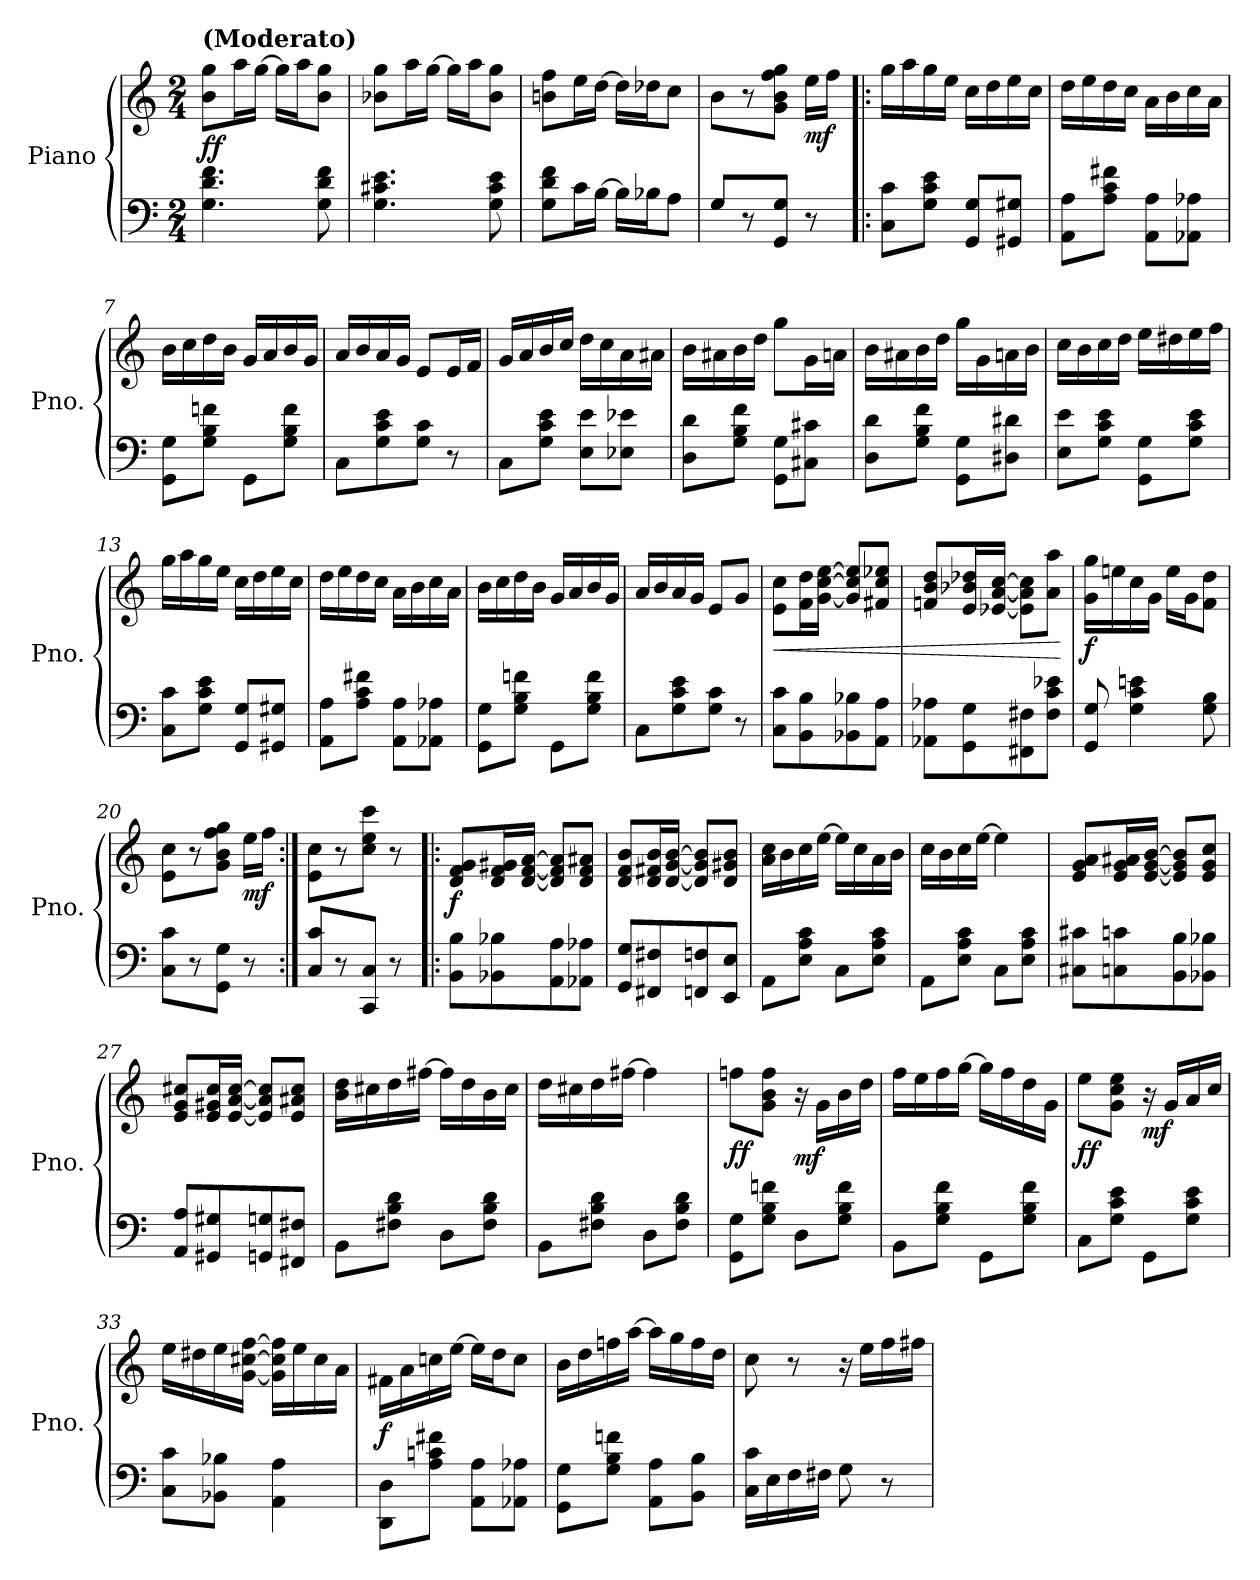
**kern	**kern	**dynam
*part1	*part1	*part1
*staff2	*staff1	*staff1/2
*I"Piano	*	*
*I'Pno.	*	*
*clefF4	*clefG2	*
*k[]	*k[]	*
*M2/4	*M2/4	*
*MM96	*MM96	*
=1	=1	=1
!	!LO:TX:a:B:t=(Moderato)	!
!	!	!LO:DY:b
4.G\ 4.d\ 4.f\	8b\ 8gg\L	ff
.	16aa\L	.
.	[16gg\JJ	.
.	16gg\LL]	.
.	16aa\J	.
8G\ 8d\ 8f\	8b\ 8gg\J	.
=2	=2	=2
4.G\ 4.c#X\ 4.e\	8b-X\ 8gg\L	.
.	16aa\L	.
.	[16gg\JJ	.
.	16gg\LL]	.
.	16aa\J	.
8G\ 8c#\ 8e\	8b-\ 8gg\J	.
=3	=3	=3
8G\ 8d\ 8f\L	8bn\ 8ff\L	.
16c\L	16ee\L	.
[16B\JJ	[16dd\JJ	.
16B\LL]	16dd\LL]	.
16B-X\J	16dd-X\J	.
8A\J	8cc\J	.
=4	=4	=4
8G/L	8b\L	.
8r	8r	.
!	!	!LO:DY:b
8GG/ 8G/J	8g\ 8b\ 8ff\ 8gg\J	other-dynamics
!	!	!LO:DY:b
8r	16ee\LL	mf
.	16ff\JJ	.
!!LO:LB:g=z
=5!|:	=5!|:	=5!|:
8C\ 8c\L	16gg\LL	.
.	16aa\	.
8G\ 8c\ 8e\J	16gg\	.
.	16ee\JJ	.
8GG/ 8G/L	16cc\LL	.
.	16dd\	.
8GG#X/ 8G#X/J	16ee\	.
.	16cc\JJ	.
=6	=6	=6
8AA\ 8A\L	16dd\LL	.
.	16ee\	.
8A\ 8c\ 8f#X\J	16dd\	.
.	16cc\JJ	.
8AA\ 8A\L	16a\LL	.
.	16b\	.
8AA-X\ 8A-X\J	16cc\	.
.	16a\JJ	.
=7	=7	=7
8GG\ 8G\L	16b\LL	.
.	16cc\	.
8G\ 8B\ 8fn\J	16dd\	.
.	16b\JJ	.
8GG\L	16g/LL	.
.	16a/	.
8G\ 8B\ 8f\J	16b/	.
.	16g/JJ	.
=8	=8	=8
8C\L	16a/LL	.
.	16b/	.
8G\ 8c\ 8e\	16a/	.
.	16g/JJ	.
8G\ 8c\J	8e/L	.
8r	16e/L	.
.	16f/JJ	.
!!LO:LB:g=z
=9	=9	=9
8C\L	16g/LL	.
.	16a/	.
8G\ 8c\ 8e\J	16b/	.
.	16cc/JJ	.
8E\ 8e\L	16dd\LL	.
.	16cc\	.
8E-X\ 8e-X\J	16a\	.
.	16a#X\JJ	.
=10	=10	=10
8D\ 8d\L	16b\LL	.
.	16a#X\	.
8G\ 8B\ 8f\J	16b\	.
.	16dd\JJ	.
8GG\ 8G\L	8gg\L	.
8C#X\ 8c#X\J	16g\L	.
.	16an\JJ	.
=11	=11	=11
8D\ 8d\L	16b\LL	.
.	16a#X\	.
8G\ 8B\ 8f\J	16b\	.
.	16dd\JJ	.
8GG\ 8G\L	16gg\LL	.
.	16g\	.
8D#X\ 8d#X\J	16an\	.
.	16b\JJ	.
=12	=12	=12
8E\ 8e\L	16cc\LL	.
.	16b\	.
8G\ 8c\ 8e\J	16cc\	.
.	16dd\JJ	.
8GG\ 8G\L	16ee\LL	.
.	16dd#X\	.
8G\ 8c\ 8e\J	16ee\	.
.	16ff\JJ	.
!!LO:LB:g=z
=13	=13	=13
8C\ 8c\L	16gg\LL	.
.	16aa\	.
8G\ 8c\ 8e\J	16gg\	.
.	16ee\JJ	.
8GG/ 8G/L	16cc\LL	.
.	16dd\	.
8GG#X/ 8G#X/J	16ee\	.
.	16cc\JJ	.
=14	=14	=14
8AA\ 8A\L	16dd\LL	.
.	16ee\	.
8A\ 8c\ 8f#X\J	16dd\	.
.	16cc\JJ	.
8AA\ 8A\L	16a\LL	.
.	16b\	.
8AA-X\ 8A-X\J	16cc\	.
.	16a\JJ	.
=15	=15	=15
8GG\ 8G\L	16b\LL	.
.	16cc\	.
8G\ 8B\ 8fn\J	16dd\	.
.	16b\JJ	.
8GG\L	16g/LL	.
.	16a/	.
8G\ 8B\ 8f\J	16b/	.
.	16g/JJ	.
=16	=16	=16
8C\L	16a/LL	.
.	16b/	.
8G\ 8c\ 8e\	16a/	.
.	16g/JJ	.
8G\ 8c\J	8e/L	.
8r	8g/J	.
!!LO:LB:g=z
=17	=17	=17
!	!	!LO:HP:b
8C\ 8c\L	8e\ 8cc\L	<
8BB\ 8B\	16f\ 16dd\L	.
.	[16g\ [16cc\ [16ee\JJ	.
8BB-X\ 8B-X\	8g/] 8cc/] 8ee/]L	.
8AA\ 8A\J	8f#X/ 8cc/ 8ee-X/J	.
=18	=18	=18
8AA-X\ 8A-X\L	8fn/ 8b/ 8dd/L	.
8GG\ 8G\	16e/ 16b-X/ 16dd-X/L	.
.	[16e-X/ [16a/ [16cc/JJ	.
8FF#X\ 8F#X\	8e-\] 8a\] 8cc\]L	.
8F#\ 8c\ 8e-X\J	8a\ 8aa\J	.
.	.	[
=19	=19	=19
!	!	!LO:DY:b
8GG/ 8G/	16g\ 16gg\LL	f
.	16een\	.
4G\ 4c\ 4en\	16cc\	.
.	16g\JJ	.
.	16ee\LL	.
.	16g\J	.
8G\ 8B\	8f\ 8dd\J	.
=20	=20	=20
8C\ 8c\L	8e\ 8cc\L	.
8r	8r	.
!	!	!LO:DY:b
8GG\ 8G\J	8g\ 8b\ 8ff\ 8gg\J	other-dynamics
!	!	!LO:DY:b
8r	16ee\LL	mf
.	16ff\JJ	.
=21:|!	=21:|!	=21:|!
8C/ 8c/L	8e\ 8cc\L	.
8r	8r	.
!	!	!LO:DY:b
8CC/ 8C/J	8cc\ 8ee\ 8ccc\J	other-dynamics
8r	8r	.
!!LO:PB:g=z
=22!|:	=22!|:	=22!|:
!	!	!LO:DY:b
8BB\ 8B\L	8d/ 8f/ 8g/L	f
8BB-X\ 8B-X\	16d/ 16f/ 16g#X/L	.
.	[16d/ [16f/ [16a/JJ	.
8AA\ 8A\	8d/] 8f/] 8a/]L	.
8AA-X\ 8A-X\J	8d/ 8f/ 8a#X/J	.
=23	=23	=23
8GG/ 8G/L	8d/ 8f/ 8b/L	.
8FF#X/ 8F#X/	16d/ 16f#X/ 16b/L	.
.	[16d/ [16g/ [16b/JJ	.
8FFn/ 8Fn/	8d/] 8g/] 8b/]L	.
8EE/ 8E/J	8d/ 8g#X/ 8b/J	.
=24	=24	=24
8AA\L	16a\ 16cc\LL	.
.	16b\	.
8E\ 8A\ 8c\J	16cc\	.
.	[16ee\JJ	.
8C\L	16ee\LL]	.
.	16cc\	.
8E\ 8A\ 8c\J	16a\	.
.	16b\JJ	.
=25	=25	=25
8AA\L	16cc\LL	.
.	16b\	.
8E\ 8A\ 8c\J	16cc\	.
.	[16ee\JJ	.
8C\L	4ee\]	.
8E\ 8A\ 8c\J	.	.
!!LO:LB:g=z
=26	=26	=26
8C#X\ 8c#X\L	8e/ 8g/ 8a/L	.
8Cn\ 8cn\	16e/ 16g/ 16a#X/L	.
.	[16e/ [16g/ [16b/JJ	.
8BB\ 8B\	8e/] 8g/] 8b/]L	.
8BB-X\ 8B-X\J	8e/ 8g/ 8cc/J	.
=27	=27	=27
8AA/ 8A/L	8e/ 8g/ 8cc#X/L	.
8GG#X/ 8G#X/	16e/ 16g#X/ 16cc#/L	.
.	[16e/ [16a/ [16cc#/JJ	.
8GGn/ 8Gn/	8e/] 8a/] 8cc#/]L	.
8FF#X/ 8F#X/J	8e/ 8a#X/ 8cc#/J	.
=28	=28	=28
8BB\L	16b\ 16dd\LL	.
.	16cc#X\	.
8F#X\ 8B\ 8d\J	16dd\	.
.	[16ff#X\JJ	.
8D\L	16ff#\LL]	.
.	16dd\	.
8F#\ 8B\ 8d\J	16b\	.
.	16cc#\JJ	.
=29	=29	=29
8BB\L	16dd\LL	.
.	16cc#X\	.
8F#X\ 8B\ 8d\J	16dd\	.
.	[16ff#X\JJ	.
8D\L	4ff#\]	.
8F#\ 8B\ 8d\J	.	.
!!LO:LB:g=z
=30	=30	=30
!	!	!LO:DY:b
8GG\ 8G\L	8ffn\L	ff
8G\ 8B\ 8fn\J	8g\ 8b\ 8ff\J	.
!	!	!LO:DY:b
8D\L	16r	mf
.	16g\LL	.
8G\ 8B\ 8f\J	16b\	.
.	16dd\JJ	.
=31	=31	=31
8BB\L	16ff\LL	.
.	16ee\	.
8G\ 8B\ 8f\J	16ff\	.
.	[16gg\JJ	.
8GG\L	16gg\LL]	.
.	16ff\	.
8G\ 8B\ 8f\J	16dd\	.
.	16g\JJ	.
=32	=32	=32
!	!	!LO:DY:b
8C\L	8ee\L	ff
8G\ 8c\ 8e\J	8g\ 8cc\ 8ee\J	.
!	!	!LO:DY:b
8GG\L	16r	mf
.	16g/LL	.
8G\ 8c\ 8e\J	16a/	.
.	16cc/JJ	.
=33	=33	=33
8C\ 8c\L	16ee\LL	.
.	16dd#X\	.
8BB-X\ 8B-X\J	16ee\	.
.	[16g\ [16cc#X\ [16ff\JJ	.
4AA\ 4A\	16g\] 16cc#\] 16ff\]LL	.
.	16ee\	.
.	16cc#\	.
.	16a\JJ	.
!!LO:LB:g=z
=34	=34	=34
!	!	!LO:DY:b
8DD\ 8D\L	16f#X\LL	f
.	16a\	.
8A\ 8cn\ 8f#X\J	16ccn\	.
.	[16ee\JJ	.
8AA\ 8A\L	16ee\LL]	.
.	16dd\J	.
8AA-X\ 8A-X\J	8cc\J	.
=35	=35	=35
8GG\ 8G\L	16b\LL	.
.	16dd\	.
8G\ 8B\ 8fn\J	16ffn\	.
.	[16aa\JJ	.
8AA\ 8A\L	16aa\LL]	.
.	16gg\	.
8BB\ 8B\J	16ff\	.
.	16dd\JJ	.
=36	=36	=36
16C\ 16c\LL	8cc\	.
16E\	.	.
16F\	8r	.
16F#X\JJ	.	.
8G\	16r	.
.	16ee\LL	.
8r	16ff\	.
.	16ff#X\JJ	.
=	=	=
*-	*-	*-
